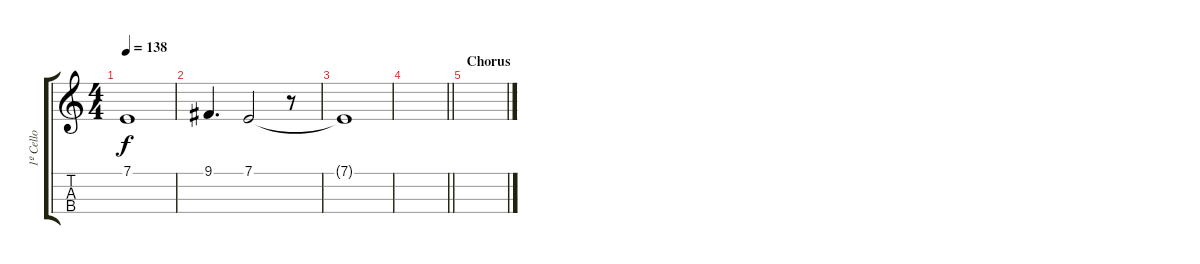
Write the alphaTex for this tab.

\track ("1º Cello" "1º Cello") {instrument cello}
\staff {score tabs}
\tuning (A3 D3 G2 C2) {hide}
\ts (4 4)
\tempo 138
\clef g2
\ks c
7.1{t}.1{dy f} |
9.1.4{d} 7.1.2 r.8 |
7.1{t}.1 |
\barLineRight lightlight
|
\section ("" "Chorus")
